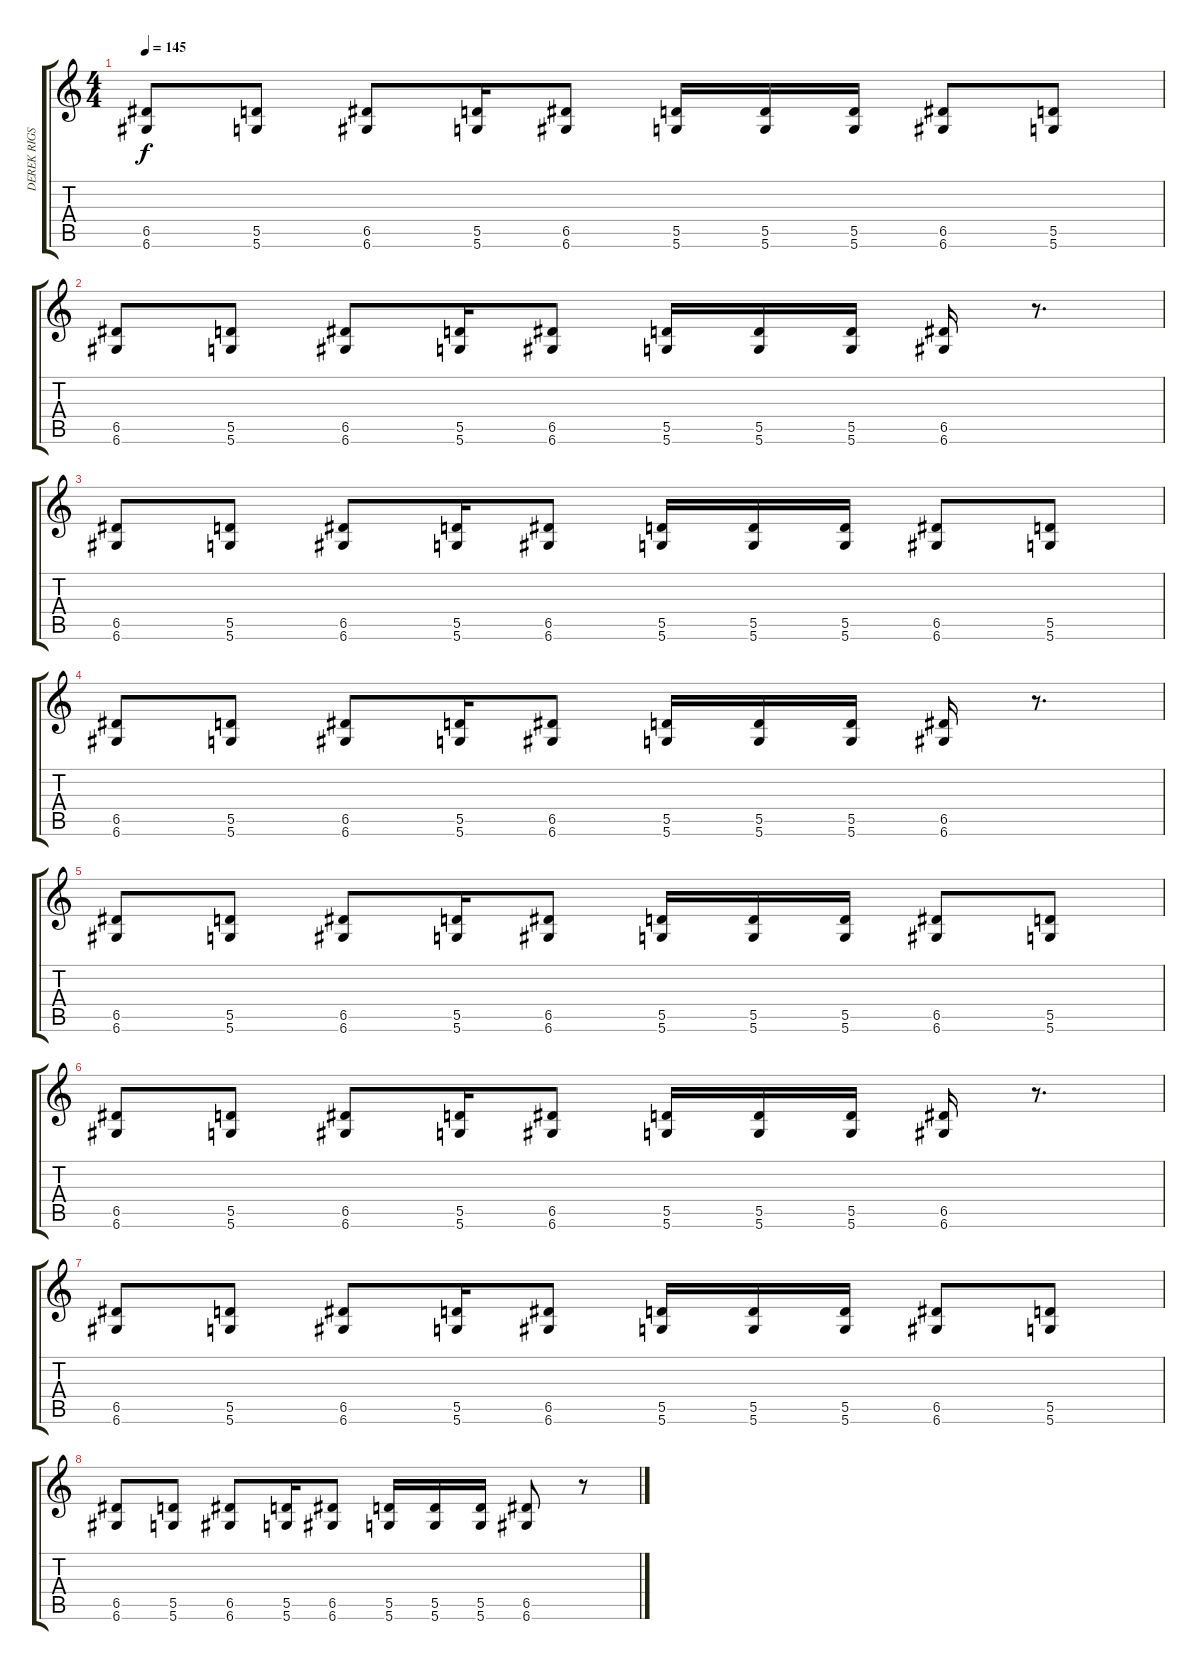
\track ("DEREK RIGS - guitar" "DEREK RIGS") {instrument overdrivenguitar}
\staff {score tabs}
\tuning (E4 B3 G3 D3 A2 D2) {hide}
\ts (4 4)
\tempo 145
\clef g2
\ks c
(6.5 6.6).8{dy f} (5.5 5.6).8 (6.5 6.6).8 (5.5 5.6).16 (6.5 6.6).8 (5.5 5.6).16 (5.5 5.6).16 (5.5 5.6).16 (6.5 6.6).8 (5.5 5.6).8 |
(6.5 6.6).8 (5.5 5.6).8 (6.5 6.6).8 (5.5 5.6).16 (6.5 6.6).8 (5.5 5.6).16 (5.5 5.6).16 (5.5 5.6).16 (6.5 6.6).16 r.8{d} |
(6.5 6.6).8 (5.5 5.6).8 (6.5 6.6).8 (5.5 5.6).16 (6.5 6.6).8 (5.5 5.6).16 (5.5 5.6).16 (5.5 5.6).16 (6.5 6.6).8 (5.5 5.6).8 |
(6.5 6.6).8 (5.5 5.6).8 (6.5 6.6).8 (5.5 5.6).16 (6.5 6.6).8 (5.5 5.6).16 (5.5 5.6).16 (5.5 5.6).16 (6.5 6.6).16 r.8{d} |
(6.5 6.6).8 (5.5 5.6).8 (6.5 6.6).8 (5.5 5.6).16 (6.5 6.6).8 (5.5 5.6).16 (5.5 5.6).16 (5.5 5.6).16 (6.5 6.6).8 (5.5 5.6).8 |
(6.5 6.6).8 (5.5 5.6).8 (6.5 6.6).8 (5.5 5.6).16 (6.5 6.6).8 (5.5 5.6).16 (5.5 5.6).16 (5.5 5.6).16 (6.5 6.6).16 r.8{d} |
(6.5 6.6).8 (5.5 5.6).8 (6.5 6.6).8 (5.5 5.6).16 (6.5 6.6).8 (5.5 5.6).16 (5.5 5.6).16 (5.5 5.6).16 (6.5 6.6).8 (5.5 5.6).8 |
(6.5 6.6).8 (5.5 5.6).8 (6.5 6.6).8 (5.5 5.6).16 (6.5 6.6).8 (5.5 5.6).16 (5.5 5.6).16 (5.5 5.6).16 (6.5 6.6).8 r.8
